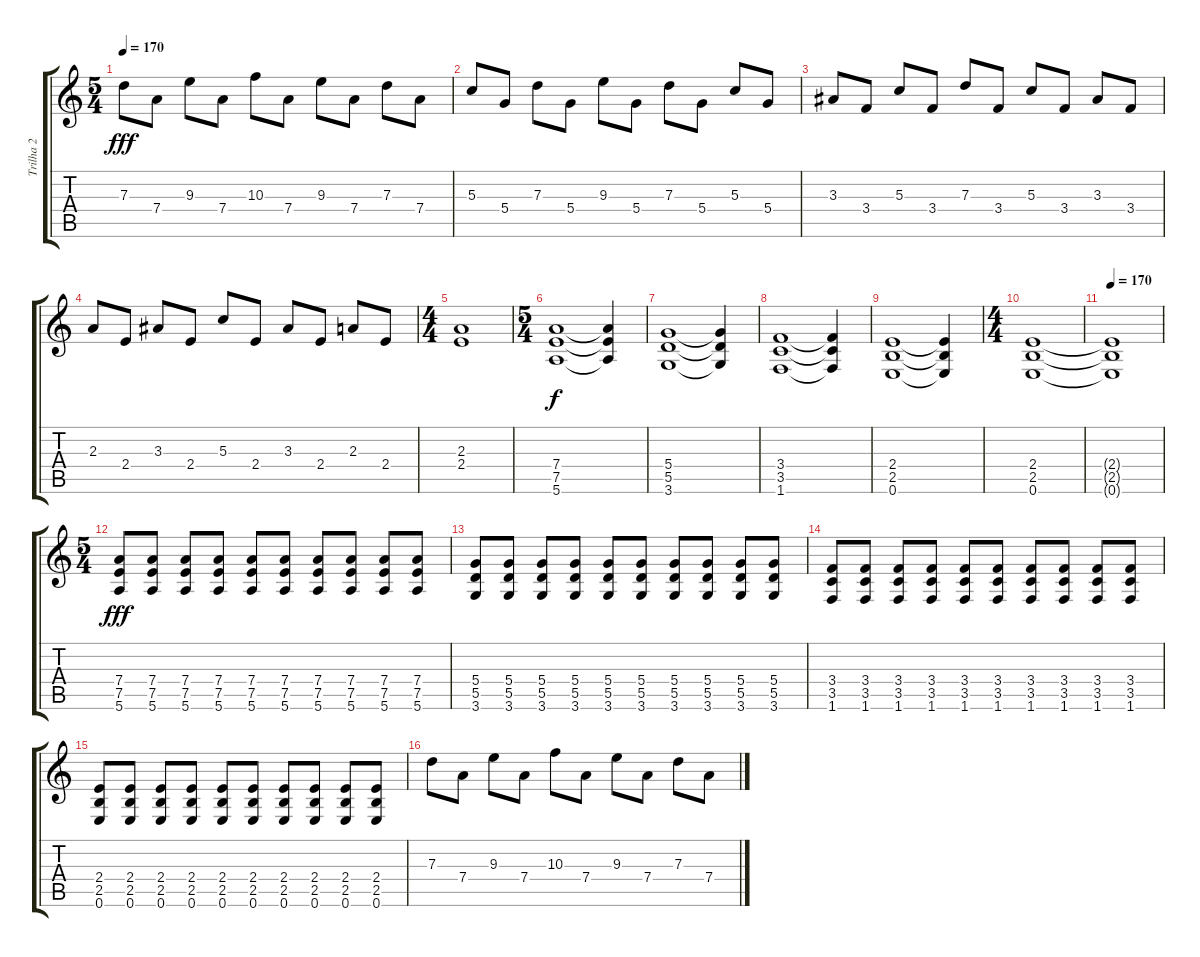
\track ("Trilha 2" "Trilha 2") {instrument distortionguitar}
\staff {score tabs}
\tuning (E4 B3 G3 D3 A2 E2) {hide}
\ts (5 4)
\tempo 170
\tempo 140
\tempo 170
\clef g2
\ks c
7.3.8{dy fff instrument distortionguitar} 7.4.8 9.3.8 7.4.8 10.3.8 7.4.8 9.3.8 7.4.8 7.3.8 7.4.8 |
5.3.8 5.4.8 7.3.8 5.4.8 9.3.8 5.4.8 7.3.8 5.4.8 5.3.8 5.4.8 |
3.3.8 3.4.8 5.3.8 3.4.8 7.3.8 3.4.8 5.3.8 3.4.8 3.3.8 3.4.8 |
2.3.8 2.4.8 3.3.8 2.4.8 5.3.8 2.4.8 3.3.8 2.4.8 2.3.8 2.4.8 |
\ts (4 4)
(2.3 2.4).1 |
\ts (5 4)
(7.4 7.5 5.6).1{dy f} (7.4{t} 7.5{t} 5.6{t}).4 |
(5.4 5.5 3.6).1 (5.4{t} 5.5{t} 3.6{t}).4 |
(3.4 3.5 1.6).1 (3.4{t} 3.5{t} 1.6{t}).4 |
(2.4 2.5 0.6).1 (2.4{t} 2.5{t} 0.6{t}).4 |
\ts (4 4)
(2.4 2.5 0.6).1 |
\tempo 170
(2.4{t} 2.5{t} 0.6{t}).1 |
\ts (5 4)
(7.4 7.5 5.6).8{dy fff} (7.4 7.5 5.6).8 (7.4 7.5 5.6).8 (7.4 7.5 5.6).8 (7.4 7.5 5.6).8 (7.4 7.5 5.6).8 (7.4 7.5 5.6).8 (7.4 7.5 5.6).8 (7.4 7.5 5.6).8 (7.4 7.5 5.6).8 |
(5.4 5.5 3.6).8 (5.4 5.5 3.6).8 (5.4 5.5 3.6).8 (5.4 5.5 3.6).8 (5.4 5.5 3.6).8 (5.4 5.5 3.6).8 (5.4 5.5 3.6).8 (5.4 5.5 3.6).8 (5.4 5.5 3.6).8 (5.4 5.5 3.6).8 |
(3.4 3.5 1.6).8 (3.4 3.5 1.6).8 (3.4 3.5 1.6).8 (3.4 3.5 1.6).8 (3.4 3.5 1.6).8 (3.4 3.5 1.6).8 (3.4 3.5 1.6).8 (3.4 3.5 1.6).8 (3.4 3.5 1.6).8 (3.4 3.5 1.6).8 |
(2.4 2.5 0.6).8 (2.4 2.5 0.6).8 (2.4 2.5 0.6).8 (2.4 2.5 0.6).8 (2.4 2.5 0.6).8 (2.4 2.5 0.6).8 (2.4 2.5 0.6).8 (2.4 2.5 0.6).8 (2.4 2.5 0.6).8 (2.4 2.5 0.6).8 |
7.3.8{volume 9} 7.4.8 9.3.8 7.4.8 10.3.8 7.4.8 9.3.8 7.4.8 7.3.8 7.4.8
